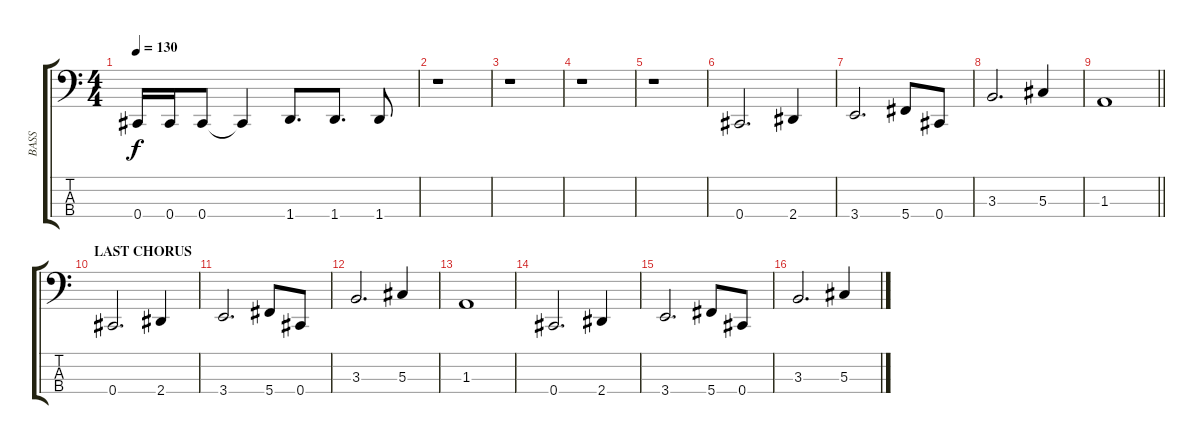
\track ("BASS" "BASS") {instrument electricbasspick}
\staff {score tabs}
\tuning (Gb2 Db2 Ab1 Db1) {hide}
\ts (4 4)
\tempo 130
\clef f4
\ks c
0.4.16{dy f} 0.4.16 0.4.8 0.4{t}.4 1.4.8{d} 1.4.8{d} 1.4.8 |
r.1 |
r.1 |
r.1 |
r.1 |
0.4.2{d} 2.4.4 |
3.4.2{d} 5.4.8 0.4.8 |
3.3.2{d} 5.3.4 |
\barLineRight lightlight
1.3.1 |
\section ("" "LAST CHORUS")
0.4.2{d} 2.4.4 |
3.4.2{d} 5.4.8 0.4.8 |
3.3.2{d} 5.3.4 |
1.3.1 |
0.4.2{d} 2.4.4 |
3.4.2{d} 5.4.8 0.4.8 |
3.3.2{d} 5.3.4
